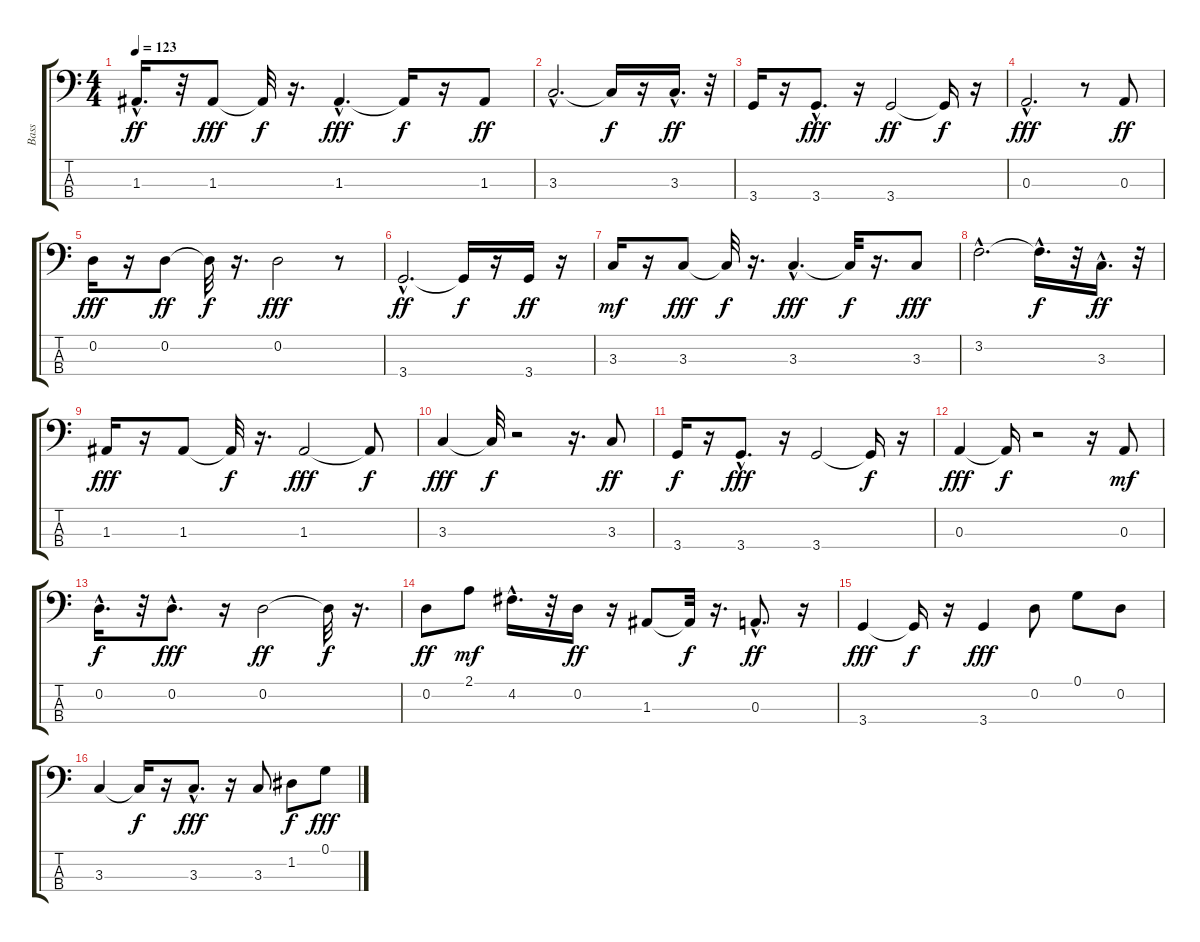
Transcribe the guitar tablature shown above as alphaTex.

\track ("Bass" "Bass") {instrument fretlessbass}
\staff {score tabs}
\tuning (G2 D2 A1 E1) {hide}
\ts (4 4)
\tempo 123
\clef f4
\ks c
1.3{hac}.16{d dy ff} r.32 1.3.8{dy fff} 1.3{t}.32{dy f} r.16{d} 1.3{hac}.4{d dy fff} 1.3{t}.16{dy f} r.16 1.3.8{dy ff} |
3.3{hac}.2{d} 3.3{t}.16{dy f} r.16 3.3{hac}.16{d dy ff} r.32 |
3.4.16 r.16 3.4{hac}.8{d dy fff} r.16 3.4.2{dy ff} 3.4{t}.16{dy f} r.16 |
0.3{hac}.2{d dy fff} r.8 0.3.8{dy ff} |
0.2.16{dy fff} r.16 0.2.8{dy ff} 0.2{t}.32{dy f} r.16{d} 0.2.2{dy fff} r.8 |
3.4{hac}.2{d dy ff} 3.4{t}.16{dy f} r.16 3.4.16{dy ff} r.16 |
3.3.16{dy mf} r.16 3.3.8{dy fff} 3.3{t}.32{dy f} r.16{d} 3.3{hac}.4{d dy fff} 3.3{t}.32{dy f} r.16{d} 3.3.8{dy fff} |
3.2{hac}.2{d} 3.2{hac t}.16{d dy f} r.32 3.3{hac}.16{d dy ff} r.32 |
1.3.16{dy fff} r.16 1.3.8 1.3{t}.32{dy f} r.16{d} 1.3.2{dy fff} 1.3{t}.8{dy f} |
3.3.4{dy fff} 3.3{t}.32{dy f} r.2 r.16{d} 3.3.8{dy ff} |
3.4.16{dy f} r.16 3.4{hac}.8{d dy fff} r.16 3.4.2 3.4{t}.16{dy f} r.16 |
0.3.4{dy fff} 0.3{t}.16{dy f} r.2 r.16 0.3.8{dy mf} |
0.2{hac}.16{d dy f} r.32 0.2{hac}.8{d dy fff} r.16 0.2.2{dy ff} 0.2{t}.32{dy f} r.16{d} |
0.2.8{dy ff} 2.1.8{dy mf} 4.2{hac}.16{d} r.32 0.2.16{dy ff} r.16 1.3.8 1.3{t}.32{dy f} r.16{d} 0.3{hac}.8{d dy ff} r.16 |
3.4.4{dy fff} 3.4{t}.16{dy f} r.16 3.4.4{dy fff} 0.2.8 0.1.8 0.2.8 |
3.3.4 3.3{t}.16{dy f} r.16 3.3{hac}.8{d dy fff} r.16 3.3.8 1.2.8{dy f} 0.1.8{dy fff}
